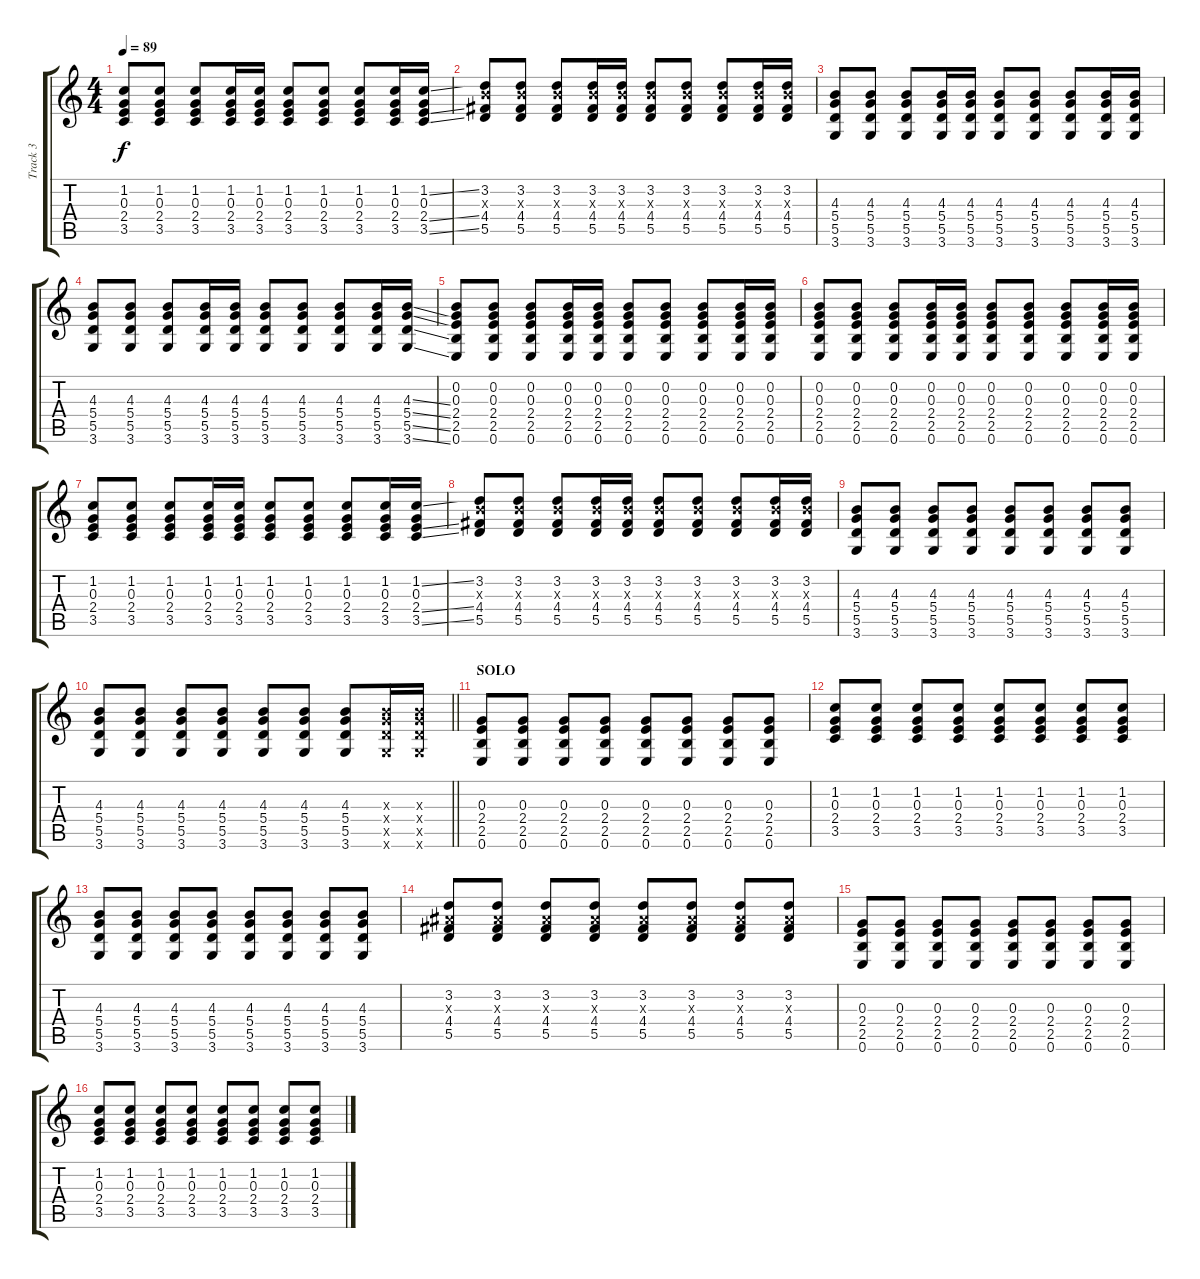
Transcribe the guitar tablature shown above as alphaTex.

\track ("Track 3" "Track 3") {instrument acousticguitarsteel}
\staff {score tabs}
\tuning (E4 B3 G3 D3 A2 E2) {hide}
\ts (4 4)
\tempo 89
\clef g2
\ks c
(1.2 0.3 2.4 3.5).8{dy f} (1.2 0.3 2.4 3.5).8 (1.2 0.3 2.4 3.5).8 (1.2 0.3 2.4 3.5).16 (1.2 0.3 2.4 3.5).16 (1.2 0.3 2.4 3.5).8 (1.2 0.3 2.4 3.5).8 (1.2 0.3 2.4 3.5).8 (1.2 0.3 2.4 3.5).16 (1.2{ss} 0.3 2.4{ss} 3.5{ss}).16 |
(3.2 4.3{x} 4.4 5.5).8 (3.2 4.3{x} 4.4 5.5).8 (3.2 4.3{x} 4.4 5.5).8 (3.2 4.3{x} 4.4 5.5).16 (3.2 4.3{x} 4.4 5.5).16 (3.2 4.3{x} 4.4 5.5).8 (3.2 4.3{x} 4.4 5.5).8 (3.2 4.3{x} 4.4 5.5).8 (3.2 4.3{x} 4.4 5.5).16 (3.2 4.3{x} 4.4 5.5).16 |
(4.3 5.4 5.5 3.6).8 (4.3 5.4 5.5 3.6).8 (4.3 5.4 5.5 3.6).8 (4.3 5.4 5.5 3.6).16 (4.3 5.4 5.5 3.6).16 (4.3 5.4 5.5 3.6).8 (4.3 5.4 5.5 3.6).8 (4.3 5.4 5.5 3.6).8 (4.3 5.4 5.5 3.6).16 (4.3 5.4 5.5 3.6).16 |
(4.3 5.4 5.5 3.6).8 (4.3 5.4 5.5 3.6).8 (4.3 5.4 5.5 3.6).8 (4.3 5.4 5.5 3.6).16 (4.3 5.4 5.5 3.6).16 (4.3 5.4 5.5 3.6).8 (4.3 5.4 5.5 3.6).8 (4.3 5.4 5.5 3.6).8 (4.3 5.4 5.5 3.6).16 (4.3{ss} 5.4{ss} 5.5{ss} 3.6{ss}).16 |
(0.2 0.3 2.4 2.5 0.6).8 (0.2 0.3 2.4 2.5 0.6).8 (0.2 0.3 2.4 2.5 0.6).8 (0.2 0.3 2.4 2.5 0.6).16 (0.2 0.3 2.4 2.5 0.6).16 (0.2 0.3 2.4 2.5 0.6).8 (0.2 0.3 2.4 2.5 0.6).8 (0.2 0.3 2.4 2.5 0.6).8 (0.2 0.3 2.4 2.5 0.6).16 (0.2 0.3 2.4 2.5 0.6).16 |
(0.2 0.3 2.4 2.5 0.6).8 (0.2 0.3 2.4 2.5 0.6).8 (0.2 0.3 2.4 2.5 0.6).8 (0.2 0.3 2.4 2.5 0.6).16 (0.2 0.3 2.4 2.5 0.6).16 (0.2 0.3 2.4 2.5 0.6).8 (0.2 0.3 2.4 2.5 0.6).8 (0.2 0.3 2.4 2.5 0.6).8 (0.2 0.3 2.4 2.5 0.6).16 (0.2 0.3 2.4 2.5 0.6).16 |
(1.2 0.3 2.4 3.5).8 (1.2 0.3 2.4 3.5).8 (1.2 0.3 2.4 3.5).8 (1.2 0.3 2.4 3.5).16 (1.2 0.3 2.4 3.5).16 (1.2 0.3 2.4 3.5).8 (1.2 0.3 2.4 3.5).8 (1.2 0.3 2.4 3.5).8 (1.2 0.3 2.4 3.5).16 (1.2{ss} 0.3 2.4{ss} 3.5{ss}).16 |
(3.2 4.3{x} 4.4 5.5).8 (3.2 4.3{x} 4.4 5.5).8 (3.2 4.3{x} 4.4 5.5).8 (3.2 4.3{x} 4.4 5.5).16 (3.2 4.3{x} 4.4 5.5).16 (3.2 4.3{x} 4.4 5.5).8 (3.2 4.3{x} 4.4 5.5).8 (3.2 4.3{x} 4.4 5.5).8 (3.2 4.3{x} 4.4 5.5).16 (3.2 4.3{x} 4.4 5.5).16 |
(4.3 5.4 5.5 3.6).8 (4.3 5.4 5.5 3.6).8 (4.3 5.4 5.5 3.6).8 (4.3 5.4 5.5 3.6).8 (4.3 5.4 5.5 3.6).8 (4.3 5.4 5.5 3.6).8 (4.3 5.4 5.5 3.6).8 (4.3 5.4 5.5 3.6).8 |
\barLineRight lightlight
(4.3 5.4 5.5 3.6).8 (4.3 5.4 5.5 3.6).8 (4.3 5.4 5.5 3.6).8 (4.3 5.4 5.5 3.6).8 (4.3 5.4 5.5 3.6).8 (4.3 5.4 5.5 3.6).8 (4.3 5.4 5.5 3.6).8 (4.3{x} 5.4{x} 5.5{x} 3.6{x}).16 (4.3{x} 5.4{x} 5.5{x} 3.6{x}).16 |
\section ("" "SOLO")
(0.3 2.4 2.5 0.6).8 (0.3 2.4 2.5 0.6).8 (0.3 2.4 2.5 0.6).8 (0.3 2.4 2.5 0.6).8 (0.3 2.4 2.5 0.6).8 (0.3 2.4 2.5 0.6).8 (0.3 2.4 2.5 0.6).8 (0.3 2.4 2.5 0.6).8 |
(1.2 0.3 2.4 3.5).8 (1.2 0.3 2.4 3.5).8 (1.2 0.3 2.4 3.5).8 (1.2 0.3 2.4 3.5).8 (1.2 0.3 2.4 3.5).8 (1.2 0.3 2.4 3.5).8 (1.2 0.3 2.4 3.5).8 (1.2 0.3 2.4 3.5).8 |
(4.3 5.4 5.5 3.6).8 (4.3 5.4 5.5 3.6).8 (4.3 5.4 5.5 3.6).8 (4.3 5.4 5.5 3.6).8 (4.3 5.4 5.5 3.6).8 (4.3 5.4 5.5 3.6).8 (4.3 5.4 5.5 3.6).8 (4.3 5.4 5.5 3.6).8 |
(3.2 3.3{x} 4.4 5.5).8 (3.2 3.3{x} 4.4 5.5).8 (3.2 3.3{x} 4.4 5.5).8 (3.2 3.3{x} 4.4 5.5).8 (3.2 3.3{x} 4.4 5.5).8 (3.2 3.3{x} 4.4 5.5).8 (3.2 3.3{x} 4.4 5.5).8 (3.2 3.3{x} 4.4 5.5).8 |
(0.3 2.4 2.5 0.6).8 (0.3 2.4 2.5 0.6).8 (0.3 2.4 2.5 0.6).8 (0.3 2.4 2.5 0.6).8 (0.3 2.4 2.5 0.6).8 (0.3 2.4 2.5 0.6).8 (0.3 2.4 2.5 0.6).8 (0.3 2.4 2.5 0.6).8 |
(1.2 0.3 2.4 3.5).8 (1.2 0.3 2.4 3.5).8 (1.2 0.3 2.4 3.5).8 (1.2 0.3 2.4 3.5).8 (1.2 0.3 2.4 3.5).8 (1.2 0.3 2.4 3.5).8 (1.2 0.3 2.4 3.5).8 (1.2 0.3 2.4 3.5).8
